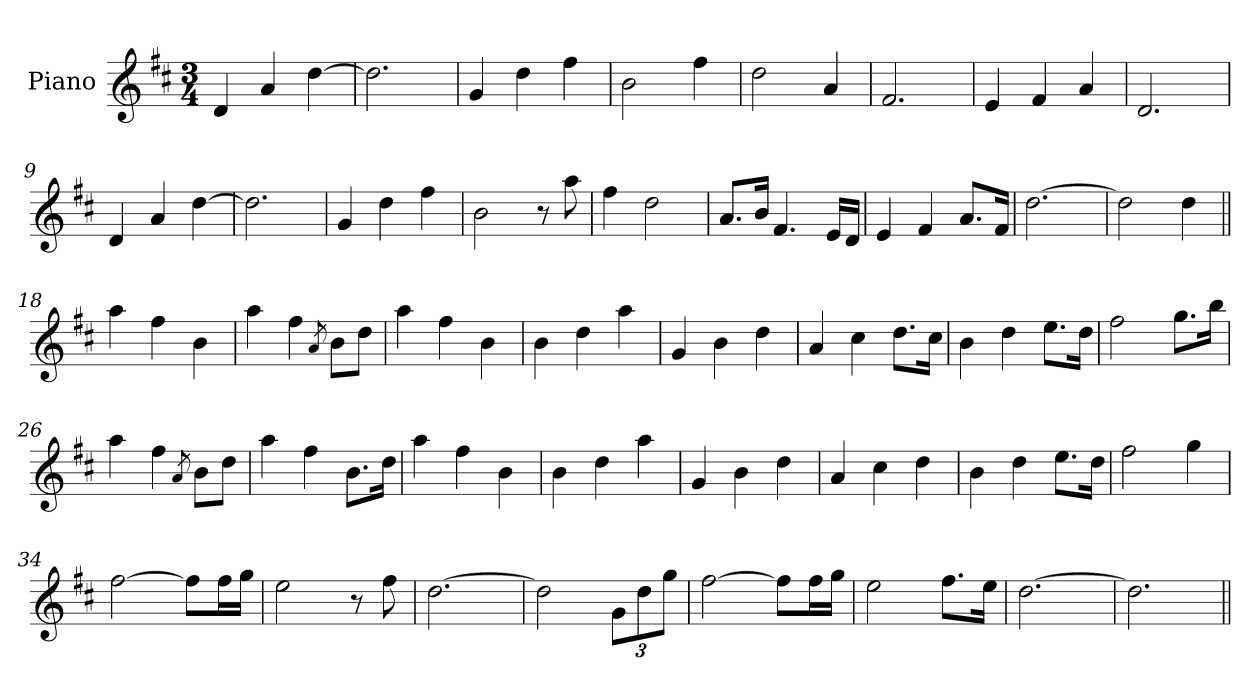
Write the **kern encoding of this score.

**kern
*part1
*staff1
*I"Piano
*I'Pno
*clefG2
*k[f#c#]
*D:
*M3/4
=1
4d/
4a/
[4dd\
=2
2.dd\]
=3
4g/
4dd\
4ff#\
=4
2b\
4ff#\
=5
2dd\
4a/
=6
2.f#/
=7
4e/
4f#/
4a/
=8
2.d/
=9
4d/
4a/
[4dd\
=10
2.dd\]
=11
4g/
4dd\
4ff#\
=12
2b\
8r
8aa\
=13
4ff#\
2dd\
=14
8.a/L
16b/Jk
4.f#/
16e/LL
16d/JJ
=15
4e/
4f#/
8.a/L
16f#/Jk
=16
[2.dd\
=17
2dd\]
4dd\
=18||
4aa\
4ff#\
4b\
=19
4aa\
4ff#\
8qa/
8b\L
8dd\J
=20
4aa\
4ff#\
4b\
=21
4b\
4dd\
4aa\
=22
4g/
4b\
4dd\
=23
4a/
4cc#\
8.dd\L
16cc#\Jk
=24
4b\
4dd\
8.ee\L
16dd\Jk
=25
2ff#\
8.gg\L
16bb\Jk
=26
4aa\
4ff#\
8qa/
8b\L
8dd\J
=27
4aa\
4ff#\
8.b\L
16dd\Jk
=28
4aa\
4ff#\
4b\
=29
4b\
4dd\
4aa\
=30
4g/
4b\
4dd\
=31
4a/
4cc#\
4dd\
=32
4b\
4dd\
8.ee\L
16dd\Jk
=33
2ff#\
4gg\
=34
[2ff#\
8ff#\L]
16ff#\L
16gg\JJ
=35
2ee\
8r
8ff#\
=36
[2.dd\
=37
2dd\]
12g\L
12dd\
12gg\J
=38
[2ff#\
8ff#\L]
16ff#\L
16gg\JJ
=39
2ee\
8.ff#\L
16ee\Jk
=40
[2.dd\
=41
2.dd\]
=||
*-
